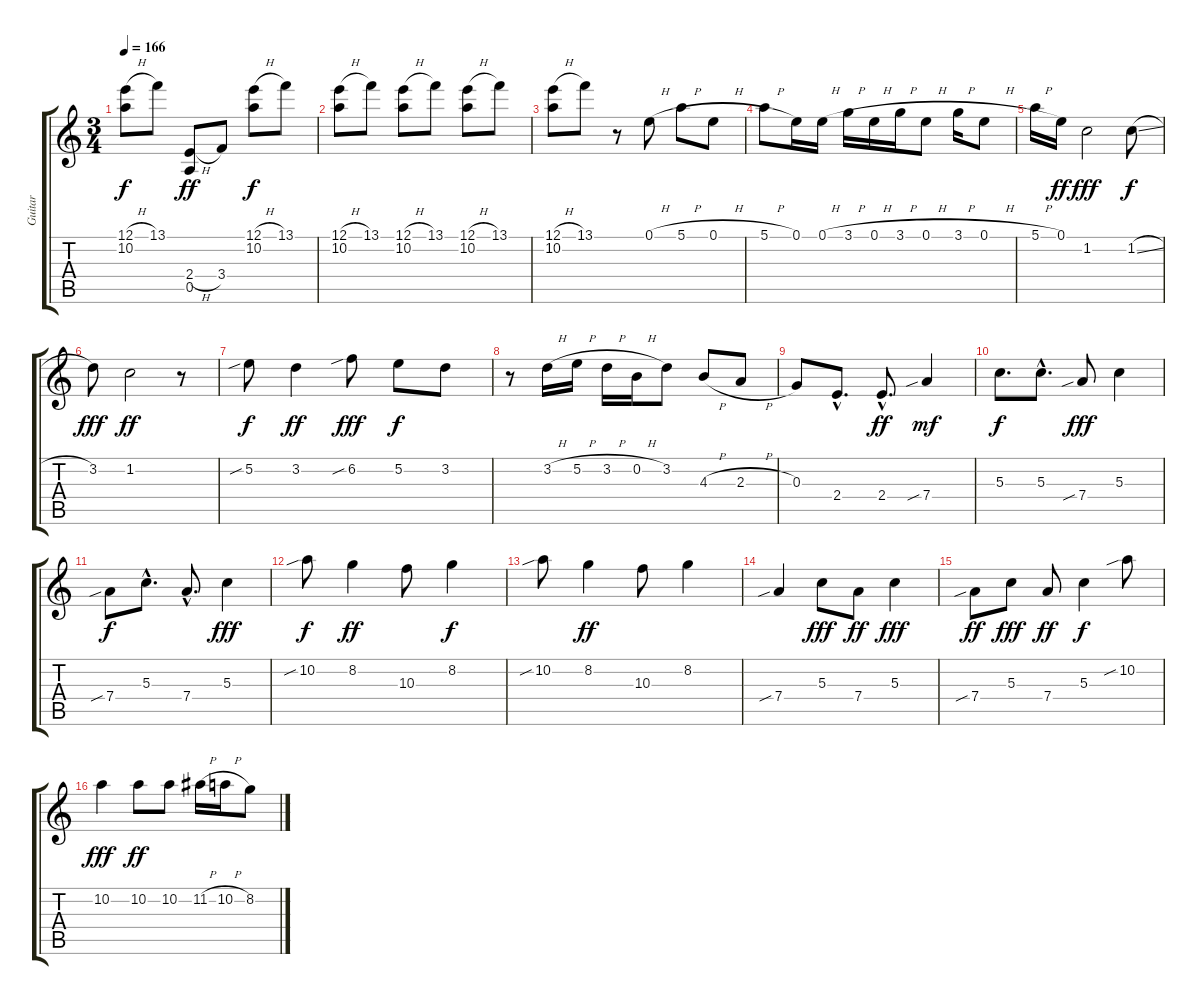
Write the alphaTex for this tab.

\track ("Guitar" "Guitar") {instrument distortionguitar}
\staff {score tabs}
\tuning (E4 B3 G3 D3 A2 E2) {hide}
\ts (3 4)
\tempo 166
\clef g2
\ks c
(12.1{h} 10.2).8{dy f} 13.1.8 (2.4{h} 0.5).8{dy ff} 3.4.8 (12.1{h} 10.2).8{dy f} 13.1.8 |
(12.1{h} 10.2).8 13.1.8 (12.1{h} 10.2).8 13.1.8 (12.1{h} 10.2).8 13.1.8 |
(12.1{h} 10.2).8 13.1.8 r.8 0.1{h}.8 5.1{h}.8 0.1{h}.8 |
5.1{h}.8 0.1.16 0.1{h}.16 3.1{h}.16 0.1{h}.16 3.1{h}.16 0.1{h}.8 3.1{h}.16 0.1{h}.8 |
5.1{h}.16 0.1.16{dy ff} 1.2.2{dy fff} 1.2{sl}.8{dy f} |
3.2.8{dy fff} 1.2.2{dy ff} r.8 |
5.2{sib}.8{dy f} 3.2.4{dy ff} 6.2{sib}.8{dy fff} 5.2.8{dy f} 3.2.8 |
r.8 3.2{h}.16 5.2{h}.16 3.2{h}.16 0.2{h}.16 3.2.8 4.3{h}.8 2.3{h}.8 |
0.3.8 2.4{hac}.8{d} 2.4{hac}.8{d dy ff} 7.4{sib}.4{dy mf} |
5.3.8{d dy f} 5.3{hac}.8{d} 7.4{sib}.8{dy fff} 5.3.4 |
7.4{sib}.8{dy f} 5.3{hac}.8{d} 7.4{hac}.8{d} 5.3.4{dy fff} |
10.2{sib}.8{dy f} 8.2.4{dy ff} 10.3.8 8.2.4{dy f} |
10.2{sib}.8 8.2.4{dy ff} 10.3.8 8.2.4 |
7.4{sib}.4 5.3.8{dy fff} 7.4.8{dy ff} 5.3.4{dy fff} |
7.4{sib}.8{dy ff} 5.3.8{dy fff} 7.4.8{dy ff} 5.3.4{dy f} 10.2{sib}.8 |
10.2.4{dy fff} 10.2.8{dy ff} 10.2.8 11.2{h}.16 10.2{h}.16 8.2.8
